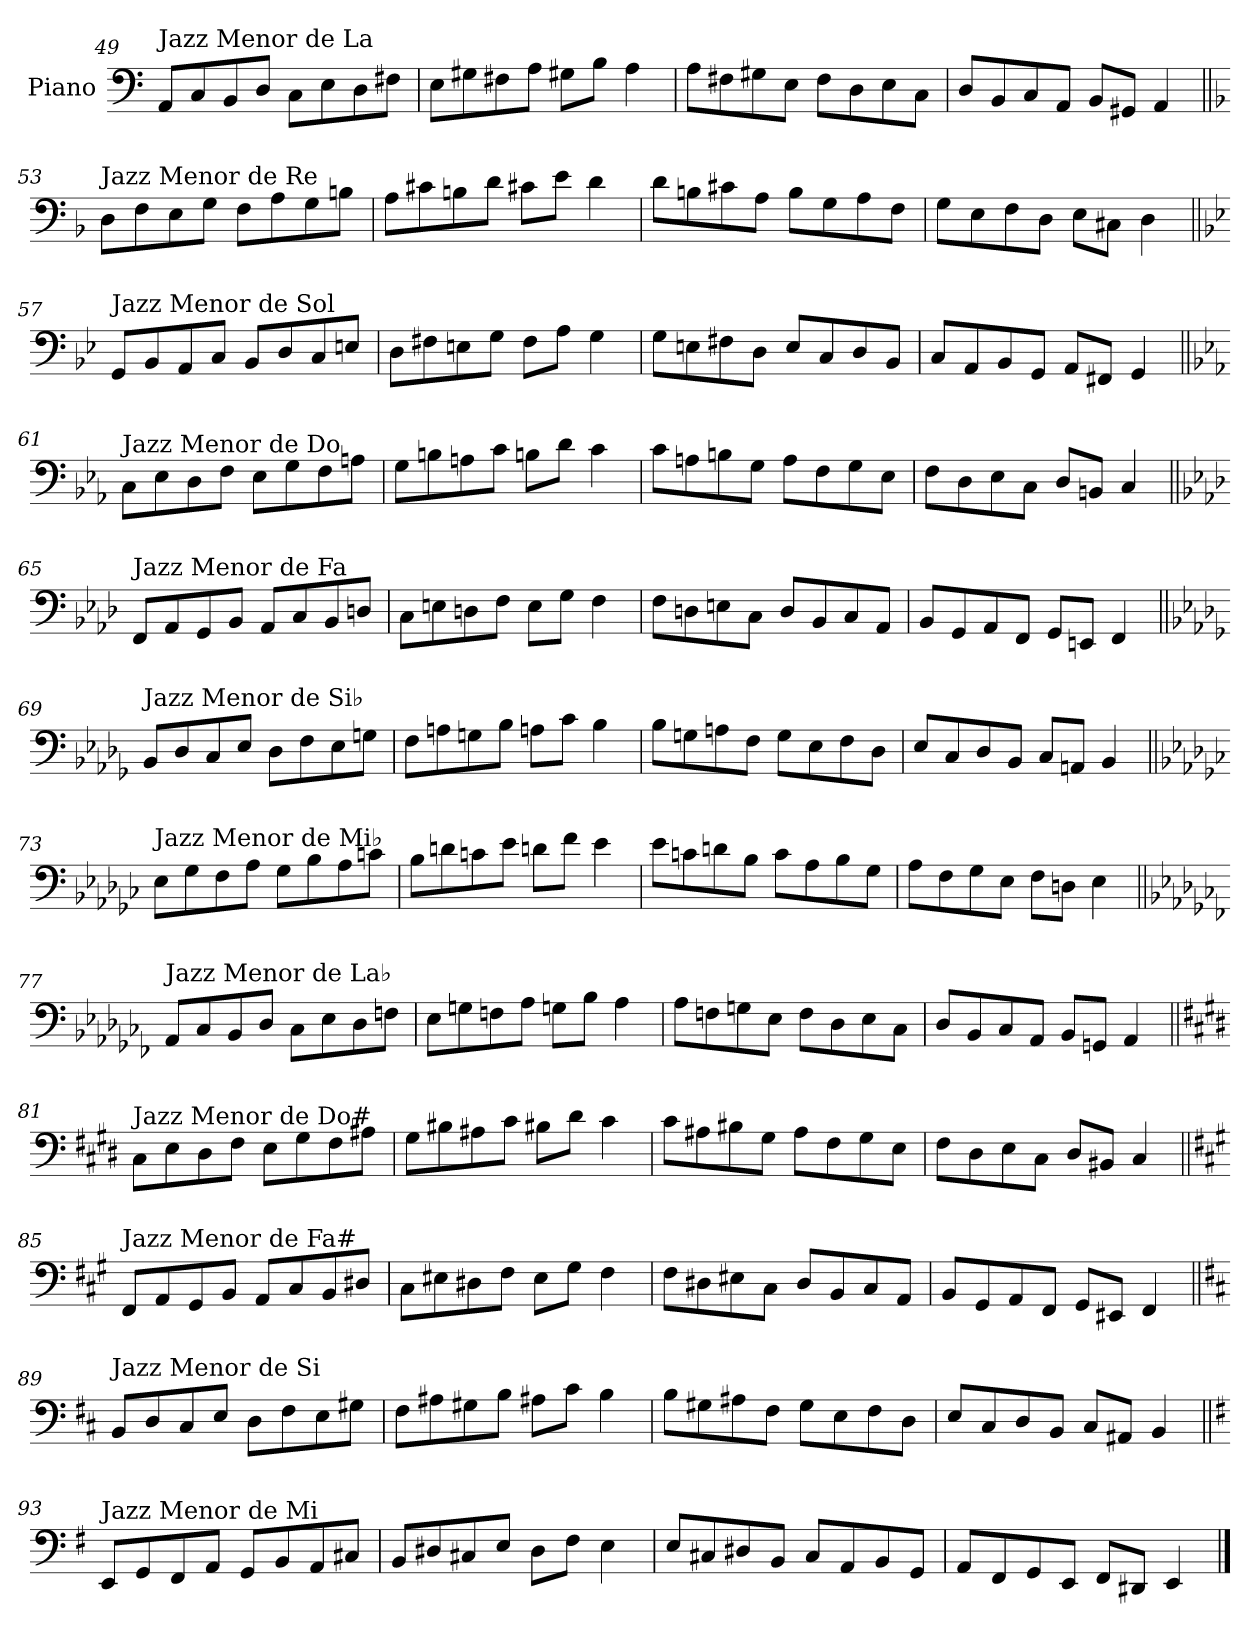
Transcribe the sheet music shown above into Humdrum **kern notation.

**kern
*part1
*staff1
*I"Piano
*I'Pno.
!!LO:PB:g=z
*clefF4
*k[]
=49
!LO:TX:a:t=Jazz Menor de La
8AA/L
8C/
8BB/
8D/J
8C\L
8E\
8D\
8F#X\J
=50
8E\L
8G#X\
8F#X\
8A\J
8G#X\L
8B\J
4A\
=51
8A\L
8F#X\
8G#X\
8E\J
8F#\L
8D\
8E\
8C\J
=52
8D/L
8BB/
8C/
8AA/J
8BB/L
8GG#X/J
4AA/
!!LO:LB:g=z
=53||
*k[b-]
!LO:TX:a:t=Jazz Menor de Re
8D\L
8F\
8E\
8G\J
8F\L
8A\
8G\
8Bn\J
=54
8A\L
8c#X\
8Bn\
8d\J
8c#X\L
8e\J
4d\
=55
8d\L
8Bn\
8c#X\
8A\J
8B\L
8G\
8A\
8F\J
=56
8G\L
8E\
8F\
8D\J
8E\L
8C#X\J
4D\
!!LO:LB:g=z
=57||
*k[b-e-]
!LO:TX:a:t=Jazz Menor de Sol
8GG/L
8BB-/
8AA/
8C/J
8BB-/L
8D/
8C/
8En/J
=58
8D\L
8F#X\
8En\
8G\J
8F#\L
8A\J
4G\
=59
8G\L
8En\
8F#X\
8D\J
8E/L
8C/
8D/
8BB-/J
=60
8C/L
8AA/
8BB-/
8GG/J
8AA/L
8FF#X/J
4GG/
!!LO:LB:g=z
=61||
*k[b-e-a-]
!LO:TX:a:t=Jazz Menor de Do
8C\L
8E-\
8D\
8F\J
8E-\L
8G\
8F\
8An\J
=62
8G\L
8Bn\
8An\
8c\J
8Bn\L
8d\J
4c\
=63
8c\L
8An\
8Bn\
8G\J
8A\L
8F\
8G\
8E-\J
=64
8F\L
8D\
8E-\
8C\J
8D/L
8BBn/J
4C/
!!LO:LB:g=z
=65||
*k[b-e-a-d-]
!LO:TX:a:t=Jazz Menor de Fa
8FF/L
8AA-/
8GG/
8BB-/J
8AA-/L
8C/
8BB-/
8Dn/J
=66
8C\L
8En\
8Dn\
8F\J
8E\L
8G\J
4F\
=67
8F\L
8Dn\
8En\
8C\J
8D/L
8BB-/
8C/
8AA-/J
=68
8BB-/L
8GG/
8AA-/
8FF/J
8GG/L
8EEn/J
4FF/
!!LO:LB:g=z
=69||
*k[b-e-a-d-g-]
!LO:TX:a:t=Jazz Menor de Si♭
8BB-/L
8D-/
8C/
8E-/J
8D-\L
8F\
8E-\
8Gn\J
=70
8F\L
8An\
8Gn\
8B-\J
8An\L
8c\J
4B-\
=71
8B-\L
8Gn\
8An\
8F\J
8G\L
8E-\
8F\
8D-\J
=72
8E-/L
8C/
8D-/
8BB-/J
8C/L
8AAn/J
4BB-/
!!LO:LB:g=z
=73||
*k[b-e-a-d-g-c-]
!LO:TX:a:t=Jazz Menor de Mi♭
8E-\L
8G-\
8F\
8A-\J
8G-\L
8B-\
8A-\
8cn\J
=74
8B-\L
8dn\
8cn\
8e-\J
8dn\L
8f\J
4e-\
=75
8e-\L
8cn\
8dn\
8B-\J
8c\L
8A-\
8B-\
8G-\J
=76
8A-\L
8F\
8G-\
8E-\J
8F\L
8Dn\J
4E-\
!!LO:LB:g=z
=77||
*k[b-e-a-d-g-c-f-]
!LO:TX:a:t=Jazz Menor de La♭
8AA-/L
8C-/
8BB-/
8D-/J
8C-\L
8E-\
8D-\
8Fn\J
=78
8E-\L
8Gn\
8Fn\
8A-\J
8Gn\L
8B-\J
4A-\
=79
8A-\L
8Fn\
8Gn\
8E-\J
8F\L
8D-\
8E-\
8C-\J
=80
8D-/L
8BB-/
8C-/
8AA-/J
8BB-/L
8GGn/J
4AA-/
!!LO:LB:g=z
=81||
*k[f#c#g#d#]
!LO:TX:a:t=Jazz Menor de Do#
8C#\L
8E\
8D#\
8F#\J
8E\L
8G#\
8F#\
8A#X\J
=82
8G#\L
8B#X\
8A#X\
8c#\J
8B#X\L
8d#\J
4c#\
=83
8c#\L
8A#X\
8B#X\
8G#\J
8A#\L
8F#\
8G#\
8E\J
=84
8F#\L
8D#\
8E\
8C#\J
8D#/L
8BB#X/J
4C#/
!!LO:LB:g=z
=85||
*k[f#c#g#]
!LO:TX:a:t=Jazz Menor de Fa#
8FF#/L
8AA/
8GG#/
8BB/J
8AA/L
8C#/
8BB/
8D#X/J
=86
8C#\L
8E#X\
8D#X\
8F#\J
8E#\L
8G#\J
4F#\
=87
8F#\L
8D#X\
8E#X\
8C#\J
8D#/L
8BB/
8C#/
8AA/J
=88
8BB/L
8GG#/
8AA/
8FF#/J
8GG#/L
8EE#X/J
4FF#/
!!LO:LB:g=z
=89||
*k[f#c#]
!LO:TX:a:t=Jazz Menor de Si
8BB/L
8D/
8C#/
8E/J
8D\L
8F#\
8E\
8G#X\J
=90
8F#\L
8A#X\
8G#X\
8B\J
8A#X\L
8c#\J
4B\
=91
8B\L
8G#X\
8A#X\
8F#\J
8G#\L
8E\
8F#\
8D\J
=92
8E/L
8C#/
8D/
8BB/J
8C#/L
8AA#X/J
4BB/
!!LO:LB:g=z
=93||
*k[f#]
!LO:TX:a:t=Jazz Menor de Mi
8EE/L
8GG/
8FF#/
8AA/J
8GG/L
8BB/
8AA/
8C#X/J
=94
8BB/L
8D#X/
8C#X/
8E/J
8D#\L
8F#\J
4E\
=95
8E/L
8C#X/
8D#X/
8BB/J
8C#/L
8AA/
8BB/
8GG/J
=96
8AA/L
8FF#/
8GG/
8EE/J
8FF#/L
8DD#X/J
4EE/
==
*-
